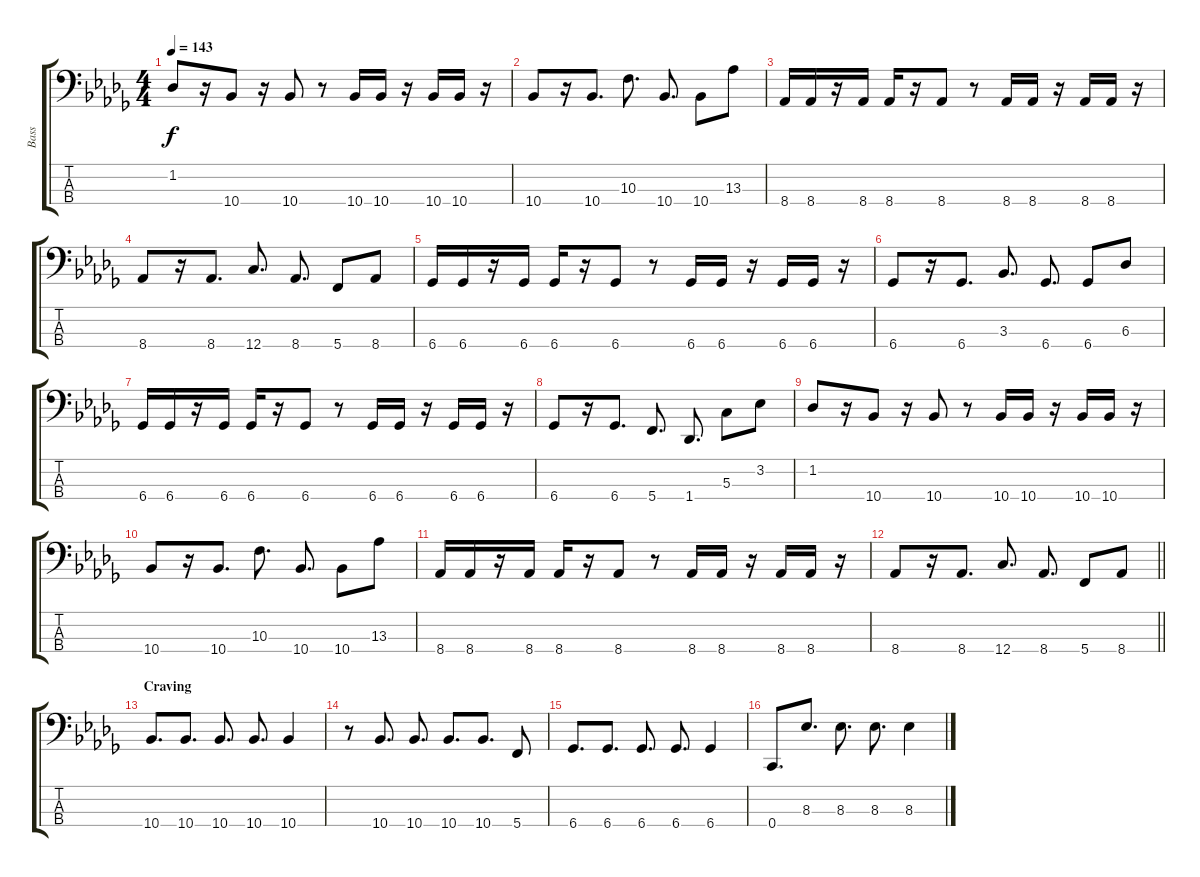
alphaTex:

\track ("Bass" "Bass") {instrument electricbassfinger}
\staff {score tabs}
\tuning (F2 C2 G1 C1) {hide}
\ts (4 4)
\tempo 143
\clef f4
\ks db
1.2.8{dy f} r.16 10.4.8 r.16 10.4.8 r.8 10.4.16 10.4.16 r.16 10.4.16 10.4.16 r.16 |
10.4.8 r.16 10.4.8{d} 10.3.8{d} 10.4.8{d} 10.4.8 13.3.8 |
8.4.16 8.4.16 r.16 8.4.16 8.4.16 r.16 8.4.8 r.8 8.4.16 8.4.16 r.16 8.4.16 8.4.16 r.16 |
8.4.8 r.16 8.4.8{d} 12.4.8{d} 8.4.8{d} 5.4.8 8.4.8 |
6.4.16 6.4.16 r.16 6.4.16 6.4.16 r.16 6.4.8 r.8 6.4.16 6.4.16 r.16 6.4.16 6.4.16 r.16 |
6.4.8 r.16 6.4.8{d} 3.3.8{d} 6.4.8{d} 6.4.8 6.3.8 |
6.4.16 6.4.16 r.16 6.4.16 6.4.16 r.16 6.4.8 r.8 6.4.16 6.4.16 r.16 6.4.16 6.4.16 r.16 |
6.4.8 r.16 6.4.8{d} 5.4.8{d} 1.4.8{d} 5.3.8 3.2.8 |
1.2.8 r.16 10.4.8 r.16 10.4.8 r.8 10.4.16 10.4.16 r.16 10.4.16 10.4.16 r.16 |
10.4.8 r.16 10.4.8{d} 10.3.8{d} 10.4.8{d} 10.4.8 13.3.8 |
8.4.16 8.4.16 r.16 8.4.16 8.4.16 r.16 8.4.8 r.8 8.4.16 8.4.16 r.16 8.4.16 8.4.16 r.16 |
\barLineRight lightlight
8.4.8 r.16 8.4.8{d} 12.4.8{d} 8.4.8{d} 5.4.8 8.4.8 |
\section ("" "Craving")
10.4.8{d} 10.4.8{d} 10.4.8{d} 10.4.8{d} 10.4.4 |
r.8 10.4.8{d} 10.4.8{d} 10.4.8{d} 10.4.8{d} 5.4.8 |
6.4.8{d} 6.4.8{d} 6.4.8{d} 6.4.8{d} 6.4.4 |
0.4.8{d} 8.3.8{d} 8.3.8{d} 8.3.8{d} 8.3.4
